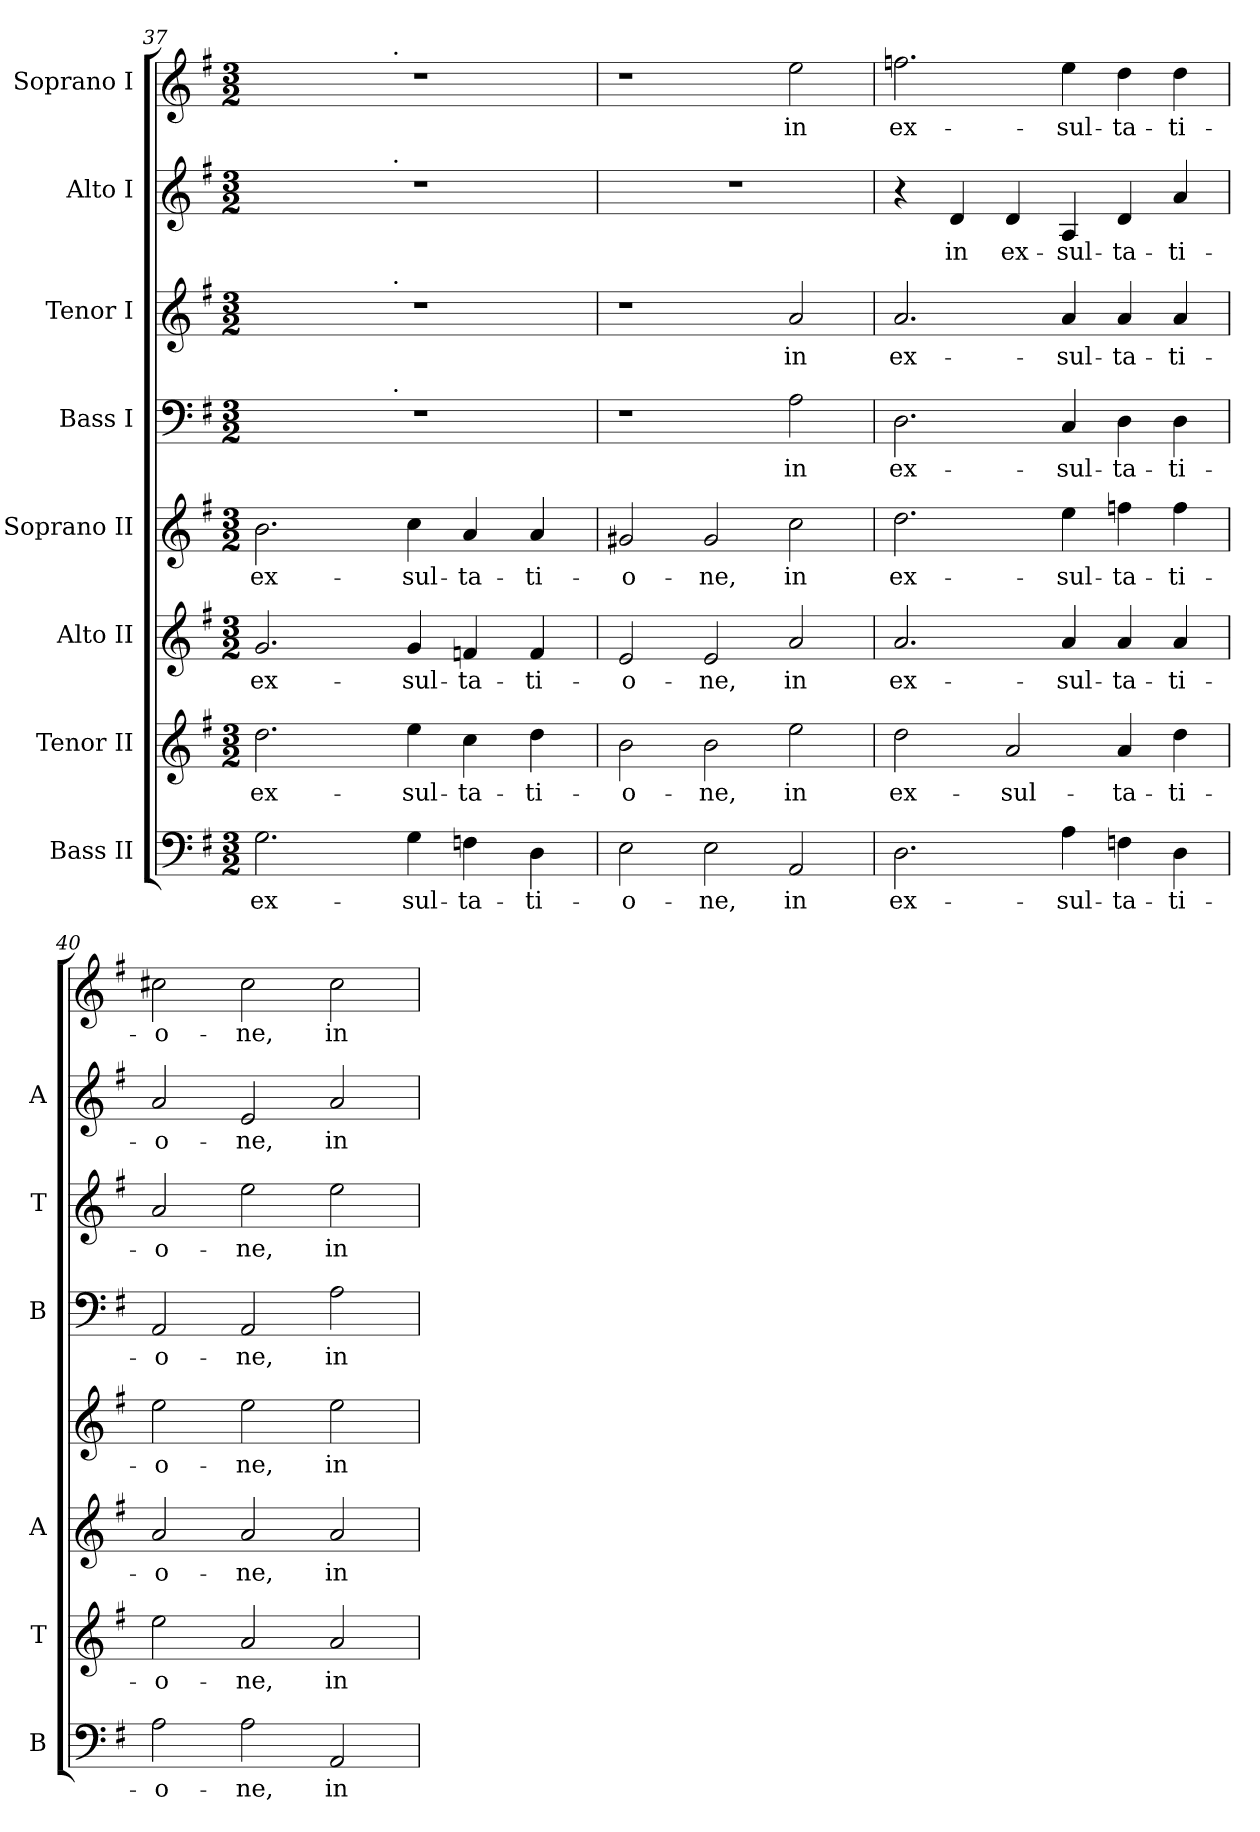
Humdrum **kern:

**kern	**text	**kern	**text	**kern	**text	**kern	**text	**kern	**text	**kern	**text	**kern	**text	**kern	**text
*part8	*part8	*part7	*part7	*part6	*part6	*part5	*part5	*part4	*part4	*part3	*part3	*part2	*part2	*part1	*part1
*staff8	*staff8	*staff7	*staff7	*staff6	*staff6	*staff5	*staff5	*staff4	*staff4	*staff3	*staff3	*staff2	*staff2	*staff1	*staff1
*I"Bass II	*	*I"Tenor II	*	*I"Alto II	*	*I"Soprano II	*	*I"Bass I	*	*I"Tenor I	*	*I"Alto I	*	*I"Soprano I	*
*I'B	*	*I'T	*	*I'A	*	*	*	*I'B	*	*I'T	*	*I'A	*	*	*
*clefF4	*	*clefG2	*	*clefG2	*	*clefG2	*	*clefF4	*	*clefG2	*	*clefG2	*	*clefG2	*
*	*	*ITrd7c12	*	*	*	*	*	*	*	*ITrd7c12	*	*	*	*	*
*k[f#]	*	*k[f#]	*	*k[f#]	*	*k[f#]	*	*k[f#]	*	*k[f#]	*	*k[f#]	*	*k[f#]	*
*G:	*	*G:	*	*G:	*	*G:	*	*G:	*	*G:	*	*G:	*	*G:	*
*M3/2	*	*M3/2	*	*M3/2	*	*M3/2	*	*M3/2	*	*M3/2	*	*M3/2	*	*M3/2	*
=37	=37	=37	=37	=37	=37	=37	=37	=37	=37	=37	=37	=37	=37	=37	=37
!	!LO:LY:b	!	!LO:LY:b	!	!LO:LY:b	!	!LO:LY:b	!LO:N:vis=1	!	!LO:N:vis=1	!	!LO:N:vis=1	!	!LO:N:vis=1	!
*	*	*	*	*	*	*	*	*^	*	*^	*	*^	*	*^	*
2.G\	ex-	2.d\	ex-	2.g/	ex-	2.b\	ex-	1.r	2ryy	.	1.r	2ryy	.	1.r	2ryy	.	1.r	2ryy	.
.	.	.	.	.	.	.	.	.	8..ryy	.	.	8..ryy	.	.	8..ryy	.	.	8..ryy	.
!	!	!	!	!	!	!	!	!	!	!	!	!	!	!	!	!	!	!LO:TX:a:t=.	!
!	!	!	!	!	!	!	!	!	!	!	!	!	!	!	!LO:TX:a:t=.	!	!	!	!
!	!	!	!	!	!	!	!	!	!	!	!	!LO:TX:a:t=.	!	!	!	!	!	!	!
!	!	!	!	!	!	!	!	!	!LO:TX:a:t=.	!	!	!	!	!	!	!	!	!	!
.	.	.	.	.	.	.	.	.	2ryy	.	.	2ryy	.	.	2ryy	.	.	2ryy	.
!	!LO:LY:b	!	!LO:LY:b	!	!LO:LY:b	!	!LO:LY:b	!	!	!	!	!	!	!	!	!	!	!	!
4G\	-sul-	4e\	-sul-	4g/	-sul-	4cc\	-sul-	.	.	.	.	.	.	.	.	.	.	.	.
!	!LO:LY:b	!	!LO:LY:b	!	!LO:LY:b	!	!LO:LY:b	!	!	!	!	!	!	!	!	!	!	!	!
4Fn\	-ta-	4c\	-ta-	4fn/	-ta-	4a/	-ta-	.	.	.	.	.	.	.	.	.	.	.	.
.	.	.	.	.	.	.	.	.	4ryy	.	.	4ryy	.	.	4ryy	.	.	4ryy	.
!	!LO:LY:b	!	!LO:LY:b	!	!LO:LY:b	!	!LO:LY:b	!	!	!	!	!	!	!	!	!	!	!	!
4D\	-ti-	4d\	-ti-	4f/	-ti-	4a/	-ti-	.	.	.	.	.	.	.	.	.	.	.	.
.	.	.	.	.	.	.	.	.	32ryy	.	.	32ryy	.	.	32ryy	.	.	32ryy	.
=38	=38	=38	=38	=38	=38	=38	=38	=38	=38	=38	=38	=38	=38	=38	=38	=38	=38	=38	=38
!	!LO:LY:b	!	!LO:LY:b	!	!LO:LY:b	!	!LO:LY:b	!	!	!	!	!	!	!LO:N:vis=1	!	!	!	!	!
*	*	*	*	*	*	*	*	*v	*v	*	*	*	*	*v	*v	*	*v	*v	*
*	*	*	*	*	*	*	*	*	*	*v	*v	*	*	*	*	*
2E\	-o-	2B\	-o-	2e/	-o-	2g#X/	-o-	1r	.	1r	.	1.r	.	1r	.
!	!LO:LY:b	!	!LO:LY:b	!	!LO:LY:b	!	!LO:LY:b	!	!	!	!	!	!	!	!
2E\	-ne,	2B\	-ne,	2e/	-ne,	2g#/	-ne,	.	.	.	.	.	.	.	.
!	!LO:LY:b	!	!LO:LY:b	!	!LO:LY:b	!	!LO:LY:b	!	!LO:LY:b	!	!LO:LY:b	!	!	!	!LO:LY:b
2AA/	in	2e\	in	2a/	in	2cc\	in	2A\	in	2A/	in	.	.	2ee\	in
!!LO:PB:g=z
=39	=39	=39	=39	=39	=39	=39	=39	=39	=39	=39	=39	=39	=39	=39	=39
!	!LO:LY:b	!	!LO:LY:b	!	!LO:LY:b	!	!LO:LY:b	!	!LO:LY:b	!	!LO:LY:b	!	!	!	!LO:LY:b
2.D\	ex-	2d\	ex-	2.a/	ex-	2.dd\	ex-	2.D\	ex-	2.A/	ex-	4r	.	2.ffn\	ex-
!	!	!	!	!	!	!	!	!	!	!	!	!	!LO:LY:b	!	!
.	.	.	.	.	.	.	.	.	.	.	.	4d/	in	.	.
!	!	!	!LO:LY:b	!	!	!	!	!	!	!	!	!	!LO:LY:b	!	!
.	.	2A/	-sul-	.	.	.	.	.	.	.	.	4d/	ex-	.	.
!	!LO:LY:b	!	!	!	!LO:LY:b	!	!LO:LY:b	!	!LO:LY:b	!	!LO:LY:b	!	!LO:LY:b	!	!LO:LY:b
4A\	-sul-	.	.	4a/	-sul-	4ee\	-sul-	4C/	-sul-	4A/	-sul-	4A/	-sul-	4ee\	-sul-
!	!LO:LY:b	!	!LO:LY:b	!	!LO:LY:b	!	!LO:LY:b	!	!LO:LY:b	!	!LO:LY:b	!	!LO:LY:b	!	!LO:LY:b
4Fn\	-ta-	4A/	-ta-	4a/	-ta-	4ffn\	-ta-	4D\	-ta-	4A/	-ta-	4d/	-ta-	4dd\	-ta-
!	!LO:LY:b	!	!LO:LY:b	!	!LO:LY:b	!	!LO:LY:b	!	!LO:LY:b	!	!LO:LY:b	!	!LO:LY:b	!	!LO:LY:b
4D\	-ti-	4d\	-ti-	4a/	-ti-	4ff\	-ti-	4D\	-ti-	4A/	-ti-	4a/	-ti-	4dd\	-ti-
=40	=40	=40	=40	=40	=40	=40	=40	=40	=40	=40	=40	=40	=40	=40	=40
!	!LO:LY:b	!	!LO:LY:b	!	!LO:LY:b	!	!LO:LY:b	!	!LO:LY:b	!	!LO:LY:b	!	!LO:LY:b	!	!LO:LY:b
2A\	-o-	2e\	-o-	2a/	-o-	2ee\	-o-	2AA/	-o-	2A/	-o-	2a/	-o-	2cc#X\	-o-
!	!LO:LY:b	!	!LO:LY:b	!	!LO:LY:b	!	!LO:LY:b	!	!LO:LY:b	!	!LO:LY:b	!	!LO:LY:b	!	!LO:LY:b
2A\	-ne,	2A/	-ne,	2a/	-ne,	2ee\	-ne,	2AA/	-ne,	2e\	-ne,	2e/	-ne,	2cc#\	-ne,
!	!LO:LY:b	!	!LO:LY:b	!	!LO:LY:b	!	!LO:LY:b	!	!LO:LY:b	!	!LO:LY:b	!	!LO:LY:b	!	!LO:LY:b
2AA/	in	2A/	in	2a/	in	2ee\	in	2A\	in	2e\	in	2a/	in	2cc#\	in
=	=	=	=	=	=	=	=	=	=	=	=	=	=	=	=
*-	*-	*-	*-	*-	*-	*-	*-	*-	*-	*-	*-	*-	*-	*-	*-
